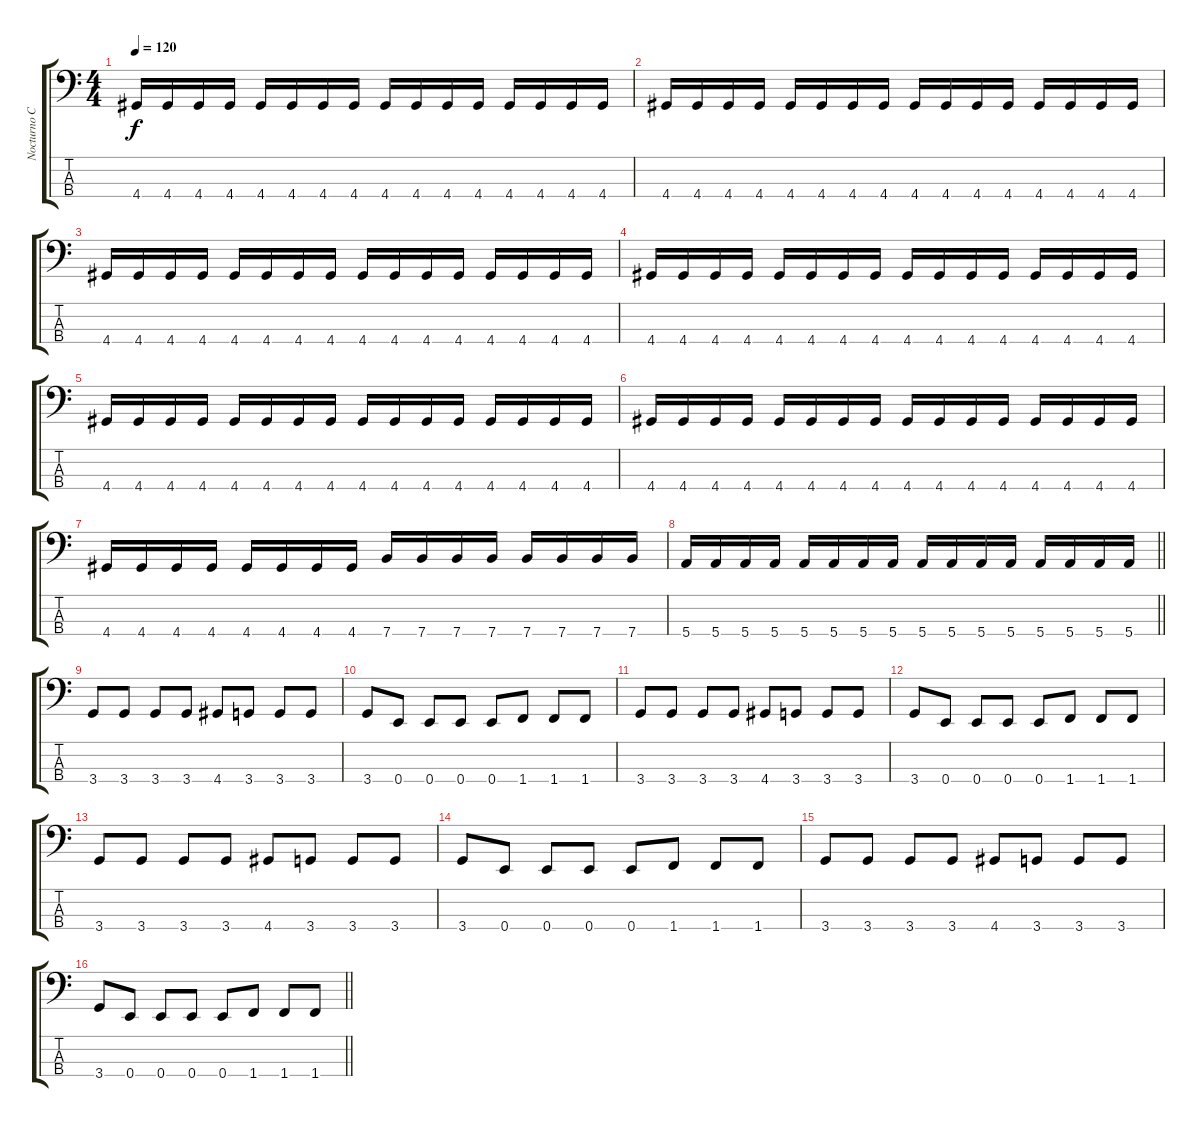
\track ("Nocturno Culto" "Nocturno C") {instrument synthbass1}
\staff {score tabs}
\tuning (G2 D2 A1 E1) {hide}
\ts (4 4)
\tempo 120
\clef f4
\ks c
4.4.16{dy f} 4.4.16 4.4.16 4.4.16 4.4.16 4.4.16 4.4.16 4.4.16 4.4.16 4.4.16 4.4.16 4.4.16 4.4.16 4.4.16 4.4.16 4.4.16 |
4.4.16 4.4.16 4.4.16 4.4.16 4.4.16 4.4.16 4.4.16 4.4.16 4.4.16 4.4.16 4.4.16 4.4.16 4.4.16 4.4.16 4.4.16 4.4.16 |
4.4.16 4.4.16 4.4.16 4.4.16 4.4.16 4.4.16 4.4.16 4.4.16 4.4.16 4.4.16 4.4.16 4.4.16 4.4.16 4.4.16 4.4.16 4.4.16 |
4.4.16 4.4.16 4.4.16 4.4.16 4.4.16 4.4.16 4.4.16 4.4.16 4.4.16 4.4.16 4.4.16 4.4.16 4.4.16 4.4.16 4.4.16 4.4.16 |
4.4.16 4.4.16 4.4.16 4.4.16 4.4.16 4.4.16 4.4.16 4.4.16 4.4.16 4.4.16 4.4.16 4.4.16 4.4.16 4.4.16 4.4.16 4.4.16 |
4.4.16 4.4.16 4.4.16 4.4.16 4.4.16 4.4.16 4.4.16 4.4.16 4.4.16 4.4.16 4.4.16 4.4.16 4.4.16 4.4.16 4.4.16 4.4.16 |
4.4.16 4.4.16 4.4.16 4.4.16 4.4.16 4.4.16 4.4.16 4.4.16 7.4.16 7.4.16 7.4.16 7.4.16 7.4.16 7.4.16 7.4.16 7.4.16 |
\barLineRight lightlight
5.4.16 5.4.16 5.4.16 5.4.16 5.4.16 5.4.16 5.4.16 5.4.16 5.4.16 5.4.16 5.4.16 5.4.16 5.4.16 5.4.16 5.4.16 5.4.16 |
3.4.8 3.4.8 3.4.8 3.4.8 4.4.8 3.4.8 3.4.8 3.4.8 |
3.4.8 0.4.8 0.4.8 0.4.8 0.4.8 1.4.8 1.4.8 1.4.8 |
3.4.8 3.4.8 3.4.8 3.4.8 4.4.8 3.4.8 3.4.8 3.4.8 |
3.4.8 0.4.8 0.4.8 0.4.8 0.4.8 1.4.8 1.4.8 1.4.8 |
3.4.8 3.4.8 3.4.8 3.4.8 4.4.8 3.4.8 3.4.8 3.4.8 |
3.4.8 0.4.8 0.4.8 0.4.8 0.4.8 1.4.8 1.4.8 1.4.8 |
3.4.8 3.4.8 3.4.8 3.4.8 4.4.8 3.4.8 3.4.8 3.4.8 |
\barLineRight lightlight
3.4.8 0.4.8 0.4.8 0.4.8 0.4.8 1.4.8 1.4.8 1.4.8
